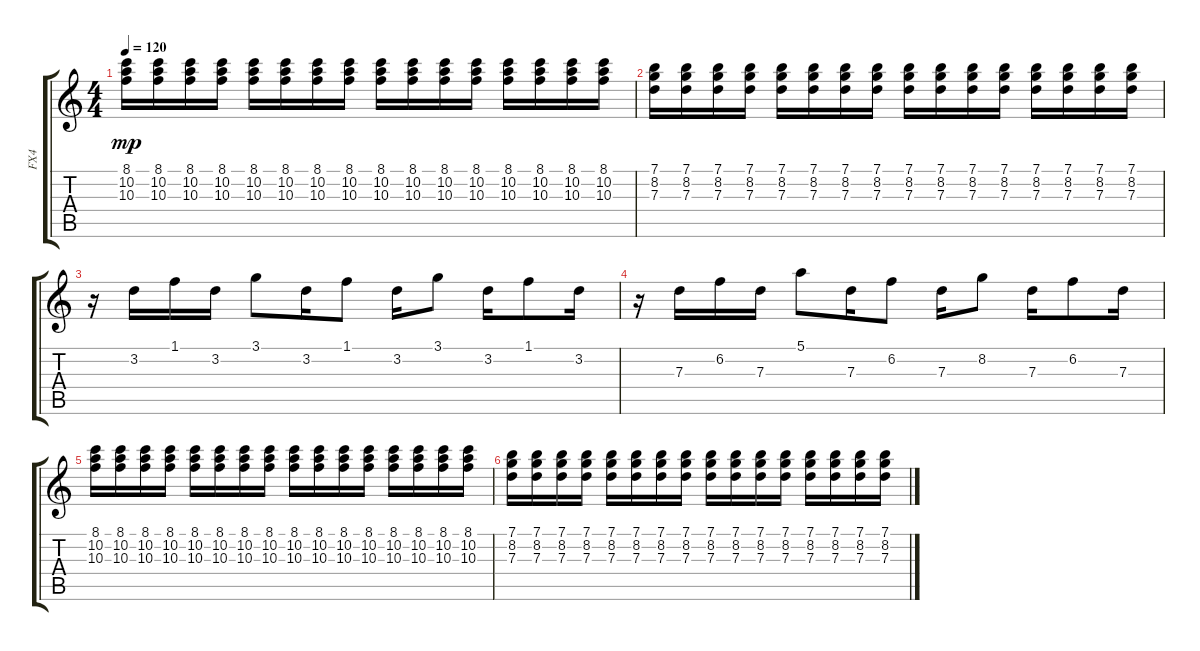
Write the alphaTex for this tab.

\track ("FX4" "FX4") {instrument electricguitarclean}
\staff {score tabs}
\tuning (E4 B3 G3 D3 A2 E2) {hide}
\ts (4 4)
\tempo 120
\clef g2
\ks c
(8.1 10.2 10.3).16{dy mp} (8.1 10.2 10.3).16 (8.1 10.2 10.3).16 (8.1 10.2 10.3).16 (8.1 10.2 10.3).16 (8.1 10.2 10.3).16 (8.1 10.2 10.3).16 (8.1 10.2 10.3).16 (8.1 10.2 10.3).16 (8.1 10.2 10.3).16 (8.1 10.2 10.3).16 (8.1 10.2 10.3).16 (8.1 10.2 10.3).16 (8.1 10.2 10.3).16 (8.1 10.2 10.3).16 (8.1 10.2 10.3).16 |
(7.1 8.2 7.3).16 (7.1 8.2 7.3).16 (7.1 8.2 7.3).16 (7.1 8.2 7.3).16 (7.1 8.2 7.3).16 (7.1 8.2 7.3).16 (7.1 8.2 7.3).16 (7.1 8.2 7.3).16 (7.1 8.2 7.3).16 (7.1 8.2 7.3).16 (7.1 8.2 7.3).16 (7.1 8.2 7.3).16 (7.1 8.2 7.3).16 (7.1 8.2 7.3).16 (7.1 8.2 7.3).16 (7.1 8.2 7.3).16 |
r.16 3.2.16 1.1.16 3.2.16 3.1.8 3.2.16 1.1.8 3.2.16 3.1.8 3.2.16 1.1.8 3.2.16 |
r.16 7.3.16 6.2.16 7.3.16 5.1.8 7.3.16 6.2.8 7.3.16 8.2.8 7.3.16 6.2.8 7.3.16 |
(8.1 10.2 10.3).16 (8.1 10.2 10.3).16 (8.1 10.2 10.3).16 (8.1 10.2 10.3).16 (8.1 10.2 10.3).16 (8.1 10.2 10.3).16 (8.1 10.2 10.3).16 (8.1 10.2 10.3).16 (8.1 10.2 10.3).16 (8.1 10.2 10.3).16 (8.1 10.2 10.3).16 (8.1 10.2 10.3).16 (8.1 10.2 10.3).16 (8.1 10.2 10.3).16 (8.1 10.2 10.3).16 (8.1 10.2 10.3).16 |
(7.1 8.2 7.3).16 (7.1 8.2 7.3).16 (7.1 8.2 7.3).16 (7.1 8.2 7.3).16 (7.1 8.2 7.3).16 (7.1 8.2 7.3).16 (7.1 8.2 7.3).16 (7.1 8.2 7.3).16 (7.1 8.2 7.3).16 (7.1 8.2 7.3).16 (7.1 8.2 7.3).16 (7.1 8.2 7.3).16 (7.1 8.2 7.3).16 (7.1 8.2 7.3).16 (7.1 8.2 7.3).16 (7.1 8.2 7.3).16
